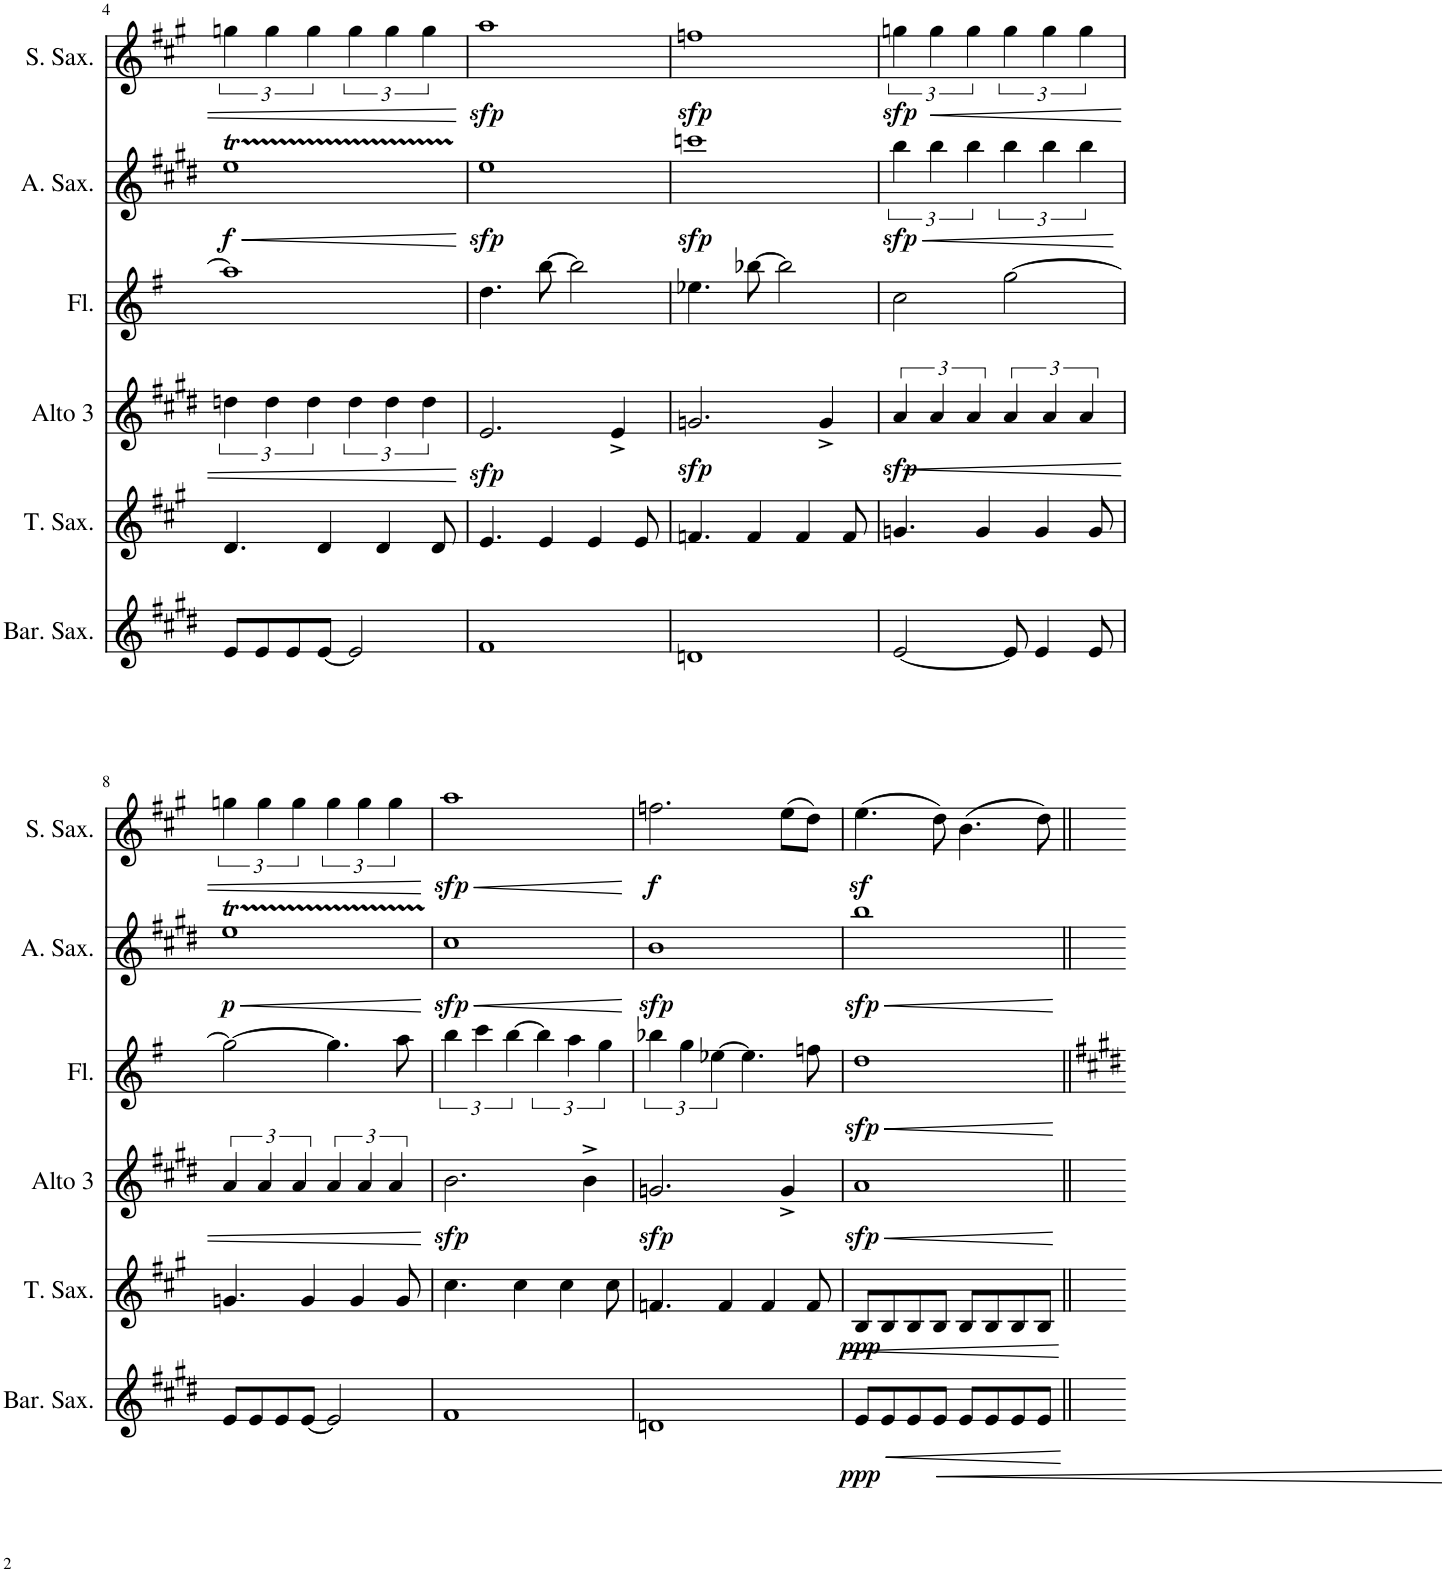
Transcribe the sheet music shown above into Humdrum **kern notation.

**kern	**dynam	**kern	**dynam	**kern	**dynam	**kern	**dynam	**kern	**dynam	**kern	**dynam
*part6	*part6	*part5	*part5	*part4	*part4	*part3	*part3	*part2	*part2	*part1	*part1
*staff6	*staff6	*staff5	*staff5	*staff4	*staff4	*staff3	*staff3	*staff2	*staff2	*staff1	*staff1
*I"Baritone Saxophone	*	*I"Tenor Saxophone	*	*I"Alto Sax 3	*	*I"Alto Sax 2	*	*I"Alto Saxophone	*	*I"Soprano Saxophone	*
*I'Bar. Sax.	*	*I'T. Sax.	*	*I'Alto 3	*	*I'Alto 2	*	*I'A. Sax.	*	*I'S. Sax.	*
!!LO:PB:g=z
*clefG2	*	*clefG2	*	*clefG2	*	*clefG2	*	*clefG2	*	*clefG2	*
*Trd12c21	*	*Trd8c14	*	*Trd5c9	*	*Trd5c9	*	*Trd5c9	*	*Trd1c2	*
*k[f#c#g#d#]	*	*k[f#c#g#]	*	*k[f#c#g#d#]	*	*k[f#]	*	*k[f#c#g#d#]	*	*k[f#c#g#]	*
*M4/4	*	*M4/4	*	*M4/4	*	*M4/4	*	*M4/4	*	*M4/4	*
=4	=4	=4	=4	=4	=4	=4	=4	=4	=4	=4	=4
!	!	!	!	!	!	!	!	!	!LO:HP:b	!	!
!	!	!	!	!	!	!	!	!	!LO:DY:n=1:b	!	!
8e/L	.	4.d/	.	6ddn\	.	1aa]	.	1eeT	< f	6ggn\	.
8e/	.	.	.	.	.	.	.	.	.	.	.
.	.	.	.	6dd\	.	.	.	.	.	6gg\	.
8e/	.	.	.	.	.	.	.	.	.	.	.
.	.	.	.	6dd\	.	.	.	.	.	6gg\	.
[8e/J	.	4d/	.	.	.	.	.	.	.	.	.
2e/]	.	.	.	6dd\	.	.	.	.	.	6gg\	.
.	.	4d/	.	.	.	.	.	.	.	.	.
.	.	.	.	6dd\	.	.	.	.	.	6gg\	.
.	.	.	.	6dd\	.	.	.	.	.	6gg\	.
.	.	8d/	.	.	.	.	.	.	.	.	.
.	.	.	.	.	.	.	.	.	[	.	.
=5	=5	=5	=5	=5	=5	=5	=5	=5	=5	=5	=5
!	!	!	!	!	!LO:DY:b	!	!	!	!LO:DY:b	!	!LO:DY:b
1f#	.	4.e/	.	2.e/	sfp	4.dd\	.	1ee	sfp	1aa	sfp
.	.	4e/	.	.	.	[8bb\	.	.	.	.	.
.	.	.	.	.	.	2bb\]	.	.	.	.	.
.	.	4e/	.	.	.	.	.	.	.	.	.
.	.	.	.	4e^/	.	.	.	.	.	.	.
.	.	8e/	.	.	.	.	.	.	.	.	.
=6	=6	=6	=6	=6	=6	=6	=6	=6	=6	=6	=6
!	!	!	!	!	!LO:DY:b	!	!	!	!LO:DY:b	!	!LO:DY:b
1dn	.	4.fn/	.	2.gn/	sfp	4.ee-X\	.	1cccn	sfp	1ffn	sfp
.	.	4f/	.	.	.	[8bb-X\	.	.	.	.	.
.	.	.	.	.	.	2bb-\]	.	.	.	.	.
.	.	4f/	.	.	.	.	.	.	.	.	.
.	.	.	.	4g^/	.	.	.	.	.	.	.
.	.	8f/	.	.	.	.	.	.	.	.	.
=7	=7	=7	=7	=7	=7	=7	=7	=7	=7	=7	=7
!	!	!	!	!	!LO:DY:b	!	!	!	!LO:HP:b	!	!
!	!	!	!	!	!	!	!	!	!LO:DY:n=1:b	!	!LO:DY:b
[2e/	.	4.gn/	.	6a/	sfp	2cc\	.	6bb\	< sfp	6ggn\	sfp
!	!	!	!	!	!LO:HP:b	!	!	!	!	!	!LO:HP:b
.	.	.	.	6a/	<	.	.	6bb\	.	6gg\	<
.	.	.	.	6a/	.	.	.	6bb\	.	6gg\	.
.	.	4g/	.	.	.	.	.	.	.	.	.
8e/]	.	.	.	6a/	.	[2gg\	.	6bb\	.	6gg\	.
4e/	.	4g/	.	.	.	.	.	.	.	.	.
.	.	.	.	6a/	.	.	.	6bb\	.	6gg\	.
.	.	.	.	6a/	.	.	.	6bb\	.	6gg\	.
8e/	.	8g/	.	.	.	.	.	.	.	.	.
.	.	.	.	.	.	.	.	.	[	.	.
!!LO:LB:g=z
=8	=8	=8	=8	=8	=8	=8	=8	=8	=8	=8	=8
!	!	!	!	!	!	!	!	!	!LO:HP:b	!	!
!	!	!	!	!	!	!	!	!	!LO:DY:n=1:b	!	!
8e/L	.	4.gn/	.	6a/	.	2gg\_	.	1eeT	< p	6ggn\	.
8e/	.	.	.	.	.	.	.	.	.	.	.
.	.	.	.	6a/	.	.	.	.	.	6gg\	.
8e/	.	.	.	.	.	.	.	.	.	.	.
.	.	.	.	6a/	.	.	.	.	.	6gg\	.
[8e/J	.	4g/	.	.	.	.	.	.	.	.	.
2e/]	.	.	.	6a/	.	4.gg\]	.	.	.	6gg\	.
.	.	4g/	.	.	.	.	.	.	.	.	.
.	.	.	.	6a/	.	.	.	.	.	6gg\	.
.	.	.	.	6a/	.	.	.	.	.	6gg\	.
.	.	8g/	.	.	.	8aa\	.	.	.	.	.
.	.	.	.	.	[	.	.	.	[	.	[
=9	=9	=9	=9	=9	=9	=9	=9	=9	=9	=9	=9
!	!	!	!	!	!LO:DY:b	!	!	!	!LO:HP:b	!	!LO:HP:b
!	!	!	!	!	!	!	!	!	!LO:DY:n=1:b	!	!LO:DY:n=1:b
1f#	.	4.cc#\	.	2.b\	sfp	6bb\	.	1cc#	< sfp	1aa	< sfp
.	.	.	.	.	.	6ccc\	.	.	.	.	.
.	.	.	.	.	.	[6bb\	.	.	.	.	.
.	.	4cc#\	.	.	.	.	.	.	.	.	.
.	.	.	.	.	.	6bb\]	.	.	.	.	.
.	.	4cc#\	.	.	.	.	.	.	.	.	.
.	.	.	.	.	.	6aa\	.	.	.	.	.
.	.	.	.	4b^\	.	.	.	.	.	.	.
.	.	.	.	.	.	6gg\	.	.	.	.	.
.	.	8cc#\	.	.	.	.	.	.	.	.	.
.	.	.	.	.	.	.	.	.	[	.	[
=10	=10	=10	=10	=10	=10	=10	=10	=10	=10	=10	=10
!	!	!	!	!	!LO:DY:b	!	!	!	!LO:DY:b	!	!LO:DY:b
1dn	.	4.fn/	.	2.gn/	sfp	6bb-X\	.	1b	sfp	2.ffn\	f
.	.	.	.	.	.	6gg\	.	.	.	.	.
.	.	.	.	.	.	[6ee-X\	.	.	.	.	.
.	.	4f/	.	.	.	.	.	.	.	.	.
.	.	.	.	.	.	4.ee-\]	.	.	.	.	.
.	.	4f/	.	.	.	.	.	.	.	.	.
.	.	.	.	4g^/	.	.	.	.	.	(8ee\L	.
.	.	8f/	.	.	.	8ffn\	.	.	.	8dd\J)	.
=11	=11	=11	=11	=11	=11	=11	=11	=11	=11	=11	=11
!	!LO:HP:b	!	!	!	!LO:HP:b	!	!LO:HP:b	!	!LO:HP:b	!	!
!	!LO:DY:n=1:b	!	!LO:DY:b	!	!LO:DY:n=1:b	!	!LO:DY:n=1:b	!	!LO:DY:n=1:b	!	!
8e/L	< ppp	8B/L	ppp	1a	< sfp	1dd	< sfp	1bb	< sfp	(4.eez<\	.
8e/	.	8B/	.	.	.	.	.	.	.	.	.
8e/	.	8B/	.	.	.	.	.	.	.	.	.
8e/J	.	8B/J	.	.	.	.	.	.	.	8dd\)	.
8e/L	.	8B/L	.	.	.	.	.	.	.	(4.b\	.
8e/	.	8B/	.	.	.	.	.	.	.	.	.
8e/	.	8B/	.	.	.	.	.	.	.	.	.
8e/J	.	8B/J	.	.	.	.	.	.	.	8dd\)	.
.	[	.	.	.	[	.	[	.	[	.	.
=||	=||	=||	=||	=||	=||	=||	=||	=||	=||	=||	=||
*-	*-	*-	*-	*-	*-	*-	*-	*-	*-	*-	*-
